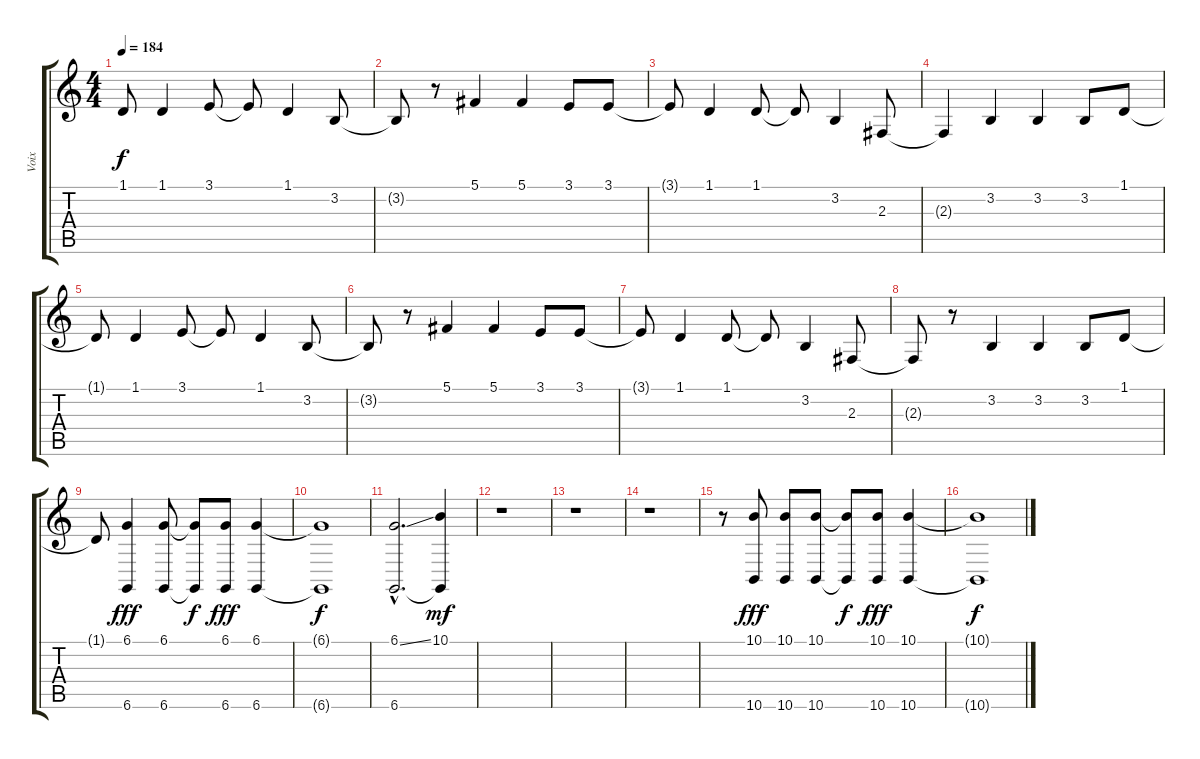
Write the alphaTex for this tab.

\track ("Voix" "Voix") {instrument tangoaccordion}
\staff {score tabs}
\tuning (Db4 Ab3 E3 B2 Gb2 Db2) {hide}
\ts (4 4)
\tempo 184
\clef g2
\ks c
1.1{t}.8{dy f} 1.1.4 3.1.8 3.1{t}.8 1.1.4 3.2.8 |
3.2{t}.8 r.8 5.1.4 5.1.4 3.1.8 3.1.8 |
3.1{t}.8 1.1.4 1.1.8 1.1{t}.8 3.2.4 2.3.8 |
2.3{t}.4 3.2.4 3.2.4 3.2.8 1.1.8 |
1.1{t}.8 1.1.4 3.1.8 3.1{t}.8 1.1.4 3.2.8 |
3.2{t}.8 r.8 5.1.4 5.1.4 3.1.8 3.1.8 |
3.1{t}.8 1.1.4 1.1.8 1.1{t}.8 3.2.4 2.3.8 |
2.3{t}.8 r.8 3.2.4 3.2.4 3.2.8 1.1.8 |
1.1{t}.8 (6.1 6.6).4{dy fff} (6.1 6.6).8 (6.1{t} 6.6{t}).8{dy f} (6.1 6.6).8{dy fff} (6.1 6.6).4 |
(6.1{t} 6.6{t}).1{dy f} |
(6.1{ss hac} 6.6{hac}).2{d} (10.1 6.6{t}).4{dy mf} |
r.1 |
r.1 |
r.1 |
r.8 (10.1 10.6).8{dy fff} (10.1 10.6).8 (10.1 10.6).8 (10.1{t} 10.6{t}).8{dy f} (10.1 10.6).8{dy fff} (10.1 10.6).4 |
(10.1{t} 10.6{t}).1{dy f}
